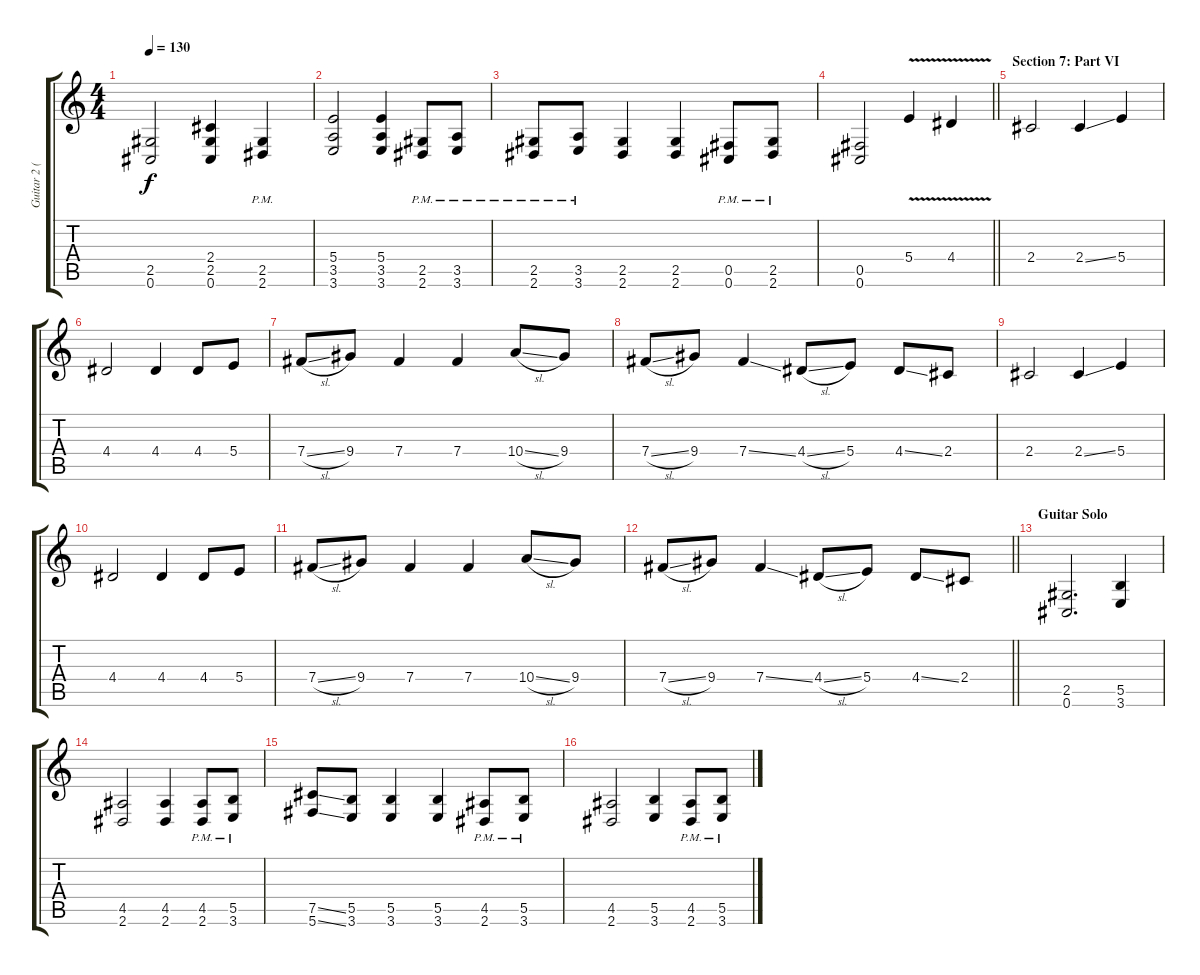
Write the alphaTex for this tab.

\track ("Guitar 2 (Distortion)" "Guitar 2 (") {instrument distortionguitar}
\staff {score tabs}
\tuning (Db4 Ab3 E3 B2 Gb2 Db2) {hide}
\ts (4 4)
\tempo 130
\clef g2
\ks c
(2.5 0.6).2{dy f} (2.4 2.5 0.6).4 (2.5{pm} 2.6{pm}).4 |
(5.4 3.5 3.6).2 (5.4 3.5 3.6).4 (2.5{pm} 2.6{pm}).8 (3.5{pm} 3.6{pm}).8 |
(2.5{pm} 2.6{pm}).8 (3.5{pm} 3.6{pm}).8 (2.5 2.6).4 (2.5 2.6).4 (0.5{pm} 0.6{pm}).8 (2.5{pm} 2.6{pm}).8 |
\barLineRight lightlight
(0.5 0.6).2 5.4{v}.4 4.4{v}.4 |
\section ("" "Section 7: Part VI")
2.4.2 2.4{ss}.4 5.4.4 |
4.4.2 4.4.4 4.4.8 5.4.8 |
7.4{sl}.8 9.4.8 7.4.4 7.4.4 10.4{sl}.8 9.4.8 |
7.4{sl}.8 9.4.8 7.4{ss}.4 4.4{sl}.8 5.4.8 4.4{ss}.8 2.4.8 |
2.4.2 2.4{ss}.4 5.4.4 |
4.4.2 4.4.4 4.4.8 5.4.8 |
7.4{sl}.8 9.4.8 7.4.4 7.4.4 10.4{sl}.8 9.4.8 |
\barLineRight lightlight
7.4{sl}.8 9.4.8 7.4{ss}.4 4.4{sl}.8 5.4.8 4.4{ss}.8 2.4.8 |
\section ("" "Guitar Solo")
(2.5 0.6).2{d} (5.5 3.6).4 |
(4.5 2.6).2 (4.5 2.6).4 (4.5{pm} 2.6{pm}).8 (5.5{pm} 3.6{pm}).8 |
(7.5{ss} 5.6{ss}).8 (5.5 3.6).8 (5.5 3.6).4 (5.5 3.6).4 (4.5{pm} 2.6{pm}).8 (5.5{pm} 3.6{pm}).8 |
(4.5 2.6).2 (5.5 3.6).4 (4.5{pm} 2.6{pm}).8 (5.5{pm} 3.6{pm}).8
